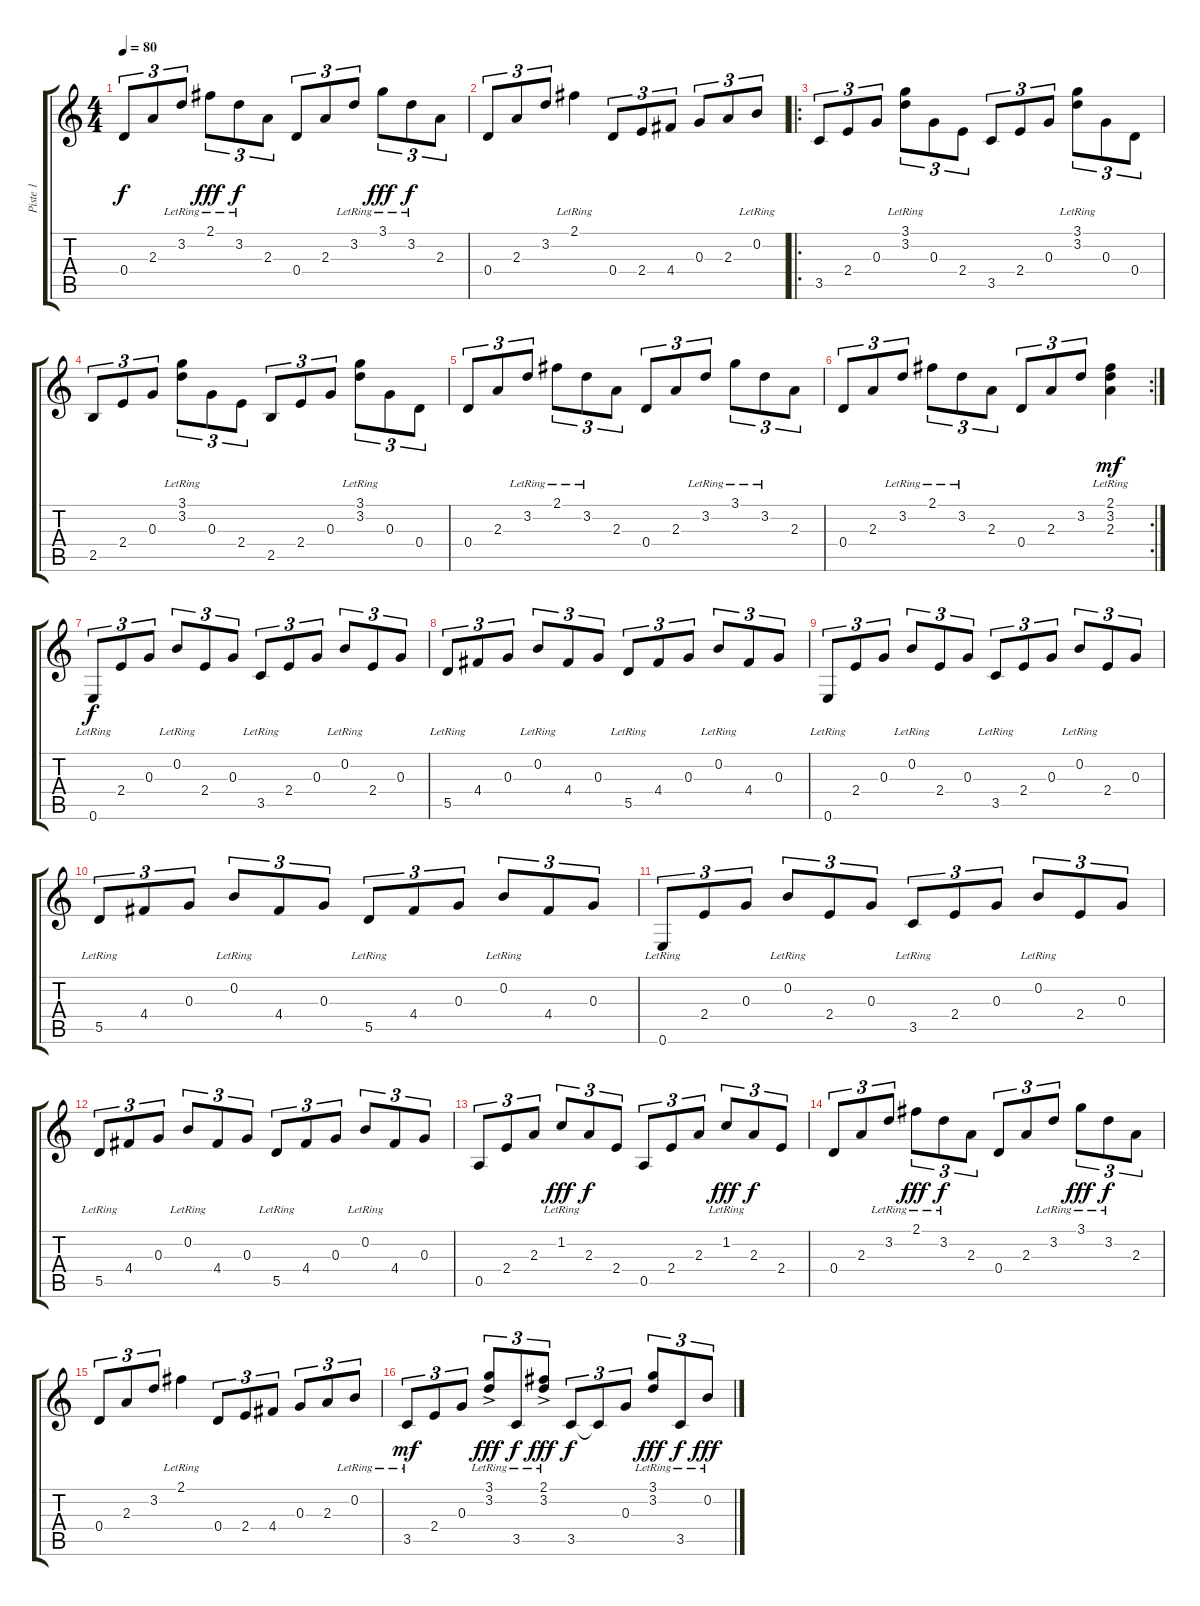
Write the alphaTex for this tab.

\track ("Piste 1" "Piste 1") {instrument acousticguitarsteel}
\staff {score tabs}
\tuning (E4 B3 G3 D3 A2 E2) {hide}
\ts (4 4)
\tempo 80
\clef g2
\ks c
0.4.8{tu (3 2) dy f} 2.3.8{tu (3 2)} 3.2{lr}.8{tu (3 2)} 2.1{lr}.8{tu (3 2) dy fff} 3.2{lr}.8{tu (3 2) dy f} 2.3.8{tu (3 2)} 0.4.8{tu (3 2)} 2.3.8{tu (3 2)} 3.2{lr}.8{tu (3 2)} 3.1{lr}.8{tu (3 2) dy fff} 3.2{lr}.8{tu (3 2) dy f} 2.3.8{tu (3 2)} |
0.4.8{tu (3 2)} 2.3.8{tu (3 2)} 3.2.8{tu (3 2)} 2.1{lr}.4 0.4.8{tu (3 2)} 2.4.8{tu (3 2)} 4.4.8{tu (3 2)} 0.3.8{tu (3 2)} 2.3.8{tu (3 2)} 0.2{lr}.8{tu (3 2)} |
\ro
3.5.8{tu (3 2)} 2.4.8{tu (3 2)} 0.3.8{tu (3 2)} (3.1{lr} 3.2{lr}).8{tu (3 2)} 0.3.8{tu (3 2)} 2.4.8{tu (3 2)} 3.5.8{tu (3 2)} 2.4.8{tu (3 2)} 0.3.8{tu (3 2)} (3.1{lr} 3.2{lr}).8{tu (3 2)} 0.3.8{tu (3 2)} 0.4.8{tu (3 2)} |
2.5.8{tu (3 2)} 2.4.8{tu (3 2)} 0.3.8{tu (3 2)} (3.1{lr} 3.2{lr}).8{tu (3 2)} 0.3.8{tu (3 2)} 2.4.8{tu (3 2)} 2.5.8{tu (3 2)} 2.4.8{tu (3 2)} 0.3.8{tu (3 2)} (3.1{lr} 3.2{lr}).8{tu (3 2)} 0.3.8{tu (3 2)} 0.4.8{tu (3 2)} |
0.4.8{tu (3 2)} 2.3.8{tu (3 2)} 3.2{lr}.8{tu (3 2)} 2.1{lr}.8{tu (3 2)} 3.2{lr}.8{tu (3 2)} 2.3.8{tu (3 2)} 0.4.8{tu (3 2)} 2.3.8{tu (3 2)} 3.2{lr}.8{tu (3 2)} 3.1{lr}.8{tu (3 2)} 3.2{lr}.8{tu (3 2)} 2.3.8{tu (3 2)} |
\rc 2
0.4.8{tu (3 2)} 2.3.8{tu (3 2)} 3.2{lr}.8{tu (3 2)} 2.1{lr}.8{tu (3 2)} 3.2{lr}.8{tu (3 2)} 2.3.8{tu (3 2)} 0.4.8{tu (3 2)} 2.3.8{tu (3 2)} 3.2.8{tu (3 2)} (2.1{lr} 3.2{lr} 2.3{lr}).4{dy mf} |
0.6{lr}.8{tu (3 2) dy f} 2.4.8{tu (3 2)} 0.3.8{tu (3 2)} 0.2{lr}.8{tu (3 2)} 2.4.8{tu (3 2)} 0.3.8{tu (3 2)} 3.5{lr}.8{tu (3 2)} 2.4.8{tu (3 2)} 0.3.8{tu (3 2)} 0.2{lr}.8{tu (3 2)} 2.4.8{tu (3 2)} 0.3.8{tu (3 2)} |
5.5{lr}.8{tu (3 2)} 4.4.8{tu (3 2)} 0.3.8{tu (3 2)} 0.2{lr}.8{tu (3 2)} 4.4.8{tu (3 2)} 0.3.8{tu (3 2)} 5.5{lr}.8{tu (3 2)} 4.4.8{tu (3 2)} 0.3.8{tu (3 2)} 0.2{lr}.8{tu (3 2)} 4.4.8{tu (3 2)} 0.3.8{tu (3 2)} |
0.6{lr}.8{tu (3 2)} 2.4.8{tu (3 2)} 0.3.8{tu (3 2)} 0.2{lr}.8{tu (3 2)} 2.4.8{tu (3 2)} 0.3.8{tu (3 2)} 3.5{lr}.8{tu (3 2)} 2.4.8{tu (3 2)} 0.3.8{tu (3 2)} 0.2{lr}.8{tu (3 2)} 2.4.8{tu (3 2)} 0.3.8{tu (3 2)} |
5.5{lr}.8{tu (3 2)} 4.4.8{tu (3 2)} 0.3.8{tu (3 2)} 0.2{lr}.8{tu (3 2)} 4.4.8{tu (3 2)} 0.3.8{tu (3 2)} 5.5{lr}.8{tu (3 2)} 4.4.8{tu (3 2)} 0.3.8{tu (3 2)} 0.2{lr}.8{tu (3 2)} 4.4.8{tu (3 2)} 0.3.8{tu (3 2)} |
0.6{lr}.8{tu (3 2)} 2.4.8{tu (3 2)} 0.3.8{tu (3 2)} 0.2{lr}.8{tu (3 2)} 2.4.8{tu (3 2)} 0.3.8{tu (3 2)} 3.5{lr}.8{tu (3 2)} 2.4.8{tu (3 2)} 0.3.8{tu (3 2)} 0.2{lr}.8{tu (3 2)} 2.4.8{tu (3 2)} 0.3.8{tu (3 2)} |
5.5{lr}.8{tu (3 2)} 4.4.8{tu (3 2)} 0.3.8{tu (3 2)} 0.2{lr}.8{tu (3 2)} 4.4.8{tu (3 2)} 0.3.8{tu (3 2)} 5.5{lr}.8{tu (3 2)} 4.4.8{tu (3 2)} 0.3.8{tu (3 2)} 0.2{lr}.8{tu (3 2)} 4.4.8{tu (3 2)} 0.3.8{tu (3 2)} |
0.5.8{tu (3 2)} 2.4.8{tu (3 2)} 2.3.8{tu (3 2)} 1.2{lr}.8{tu (3 2) dy fff} 2.3.8{tu (3 2) dy f} 2.4.8{tu (3 2)} 0.5.8{tu (3 2)} 2.4.8{tu (3 2)} 2.3.8{tu (3 2)} 1.2{lr}.8{tu (3 2) dy fff} 2.3.8{tu (3 2) dy f} 2.4.8{tu (3 2)} |
0.4.8{tu (3 2)} 2.3.8{tu (3 2)} 3.2{lr}.8{tu (3 2)} 2.1{lr}.8{tu (3 2) dy fff} 3.2{lr}.8{tu (3 2) dy f} 2.3.8{tu (3 2)} 0.4.8{tu (3 2)} 2.3.8{tu (3 2)} 3.2{lr}.8{tu (3 2)} 3.1{lr}.8{tu (3 2) dy fff} 3.2{lr}.8{tu (3 2) dy f} 2.3.8{tu (3 2)} |
0.4.8{tu (3 2)} 2.3.8{tu (3 2)} 3.2.8{tu (3 2)} 2.1{lr}.4 0.4.8{tu (3 2)} 2.4.8{tu (3 2)} 4.4.8{tu (3 2)} 0.3.8{tu (3 2)} 2.3.8{tu (3 2)} 0.2{lr}.8{tu (3 2)} |
3.5{lr}.8{tu (3 2) dy mf} 2.4.8{tu (3 2)} 0.3.8{tu (3 2)} (3.1{ac lr} 3.2{ac lr}).8{tu (3 2) dy fff} 3.5{lr}.8{tu (3 2) dy f} (2.1{ac lr} 3.2{ac lr}).8{tu (3 2) dy fff} 3.5.8{tu (3 2) dy f} 3.5{t}.8{tu (3 2)} 0.3.8{tu (3 2)} (3.1{lr} 3.2{lr}).8{tu (3 2) dy fff} 3.5{lr}.8{tu (3 2) dy f} 0.2{lr}.8{tu (3 2) dy fff}
